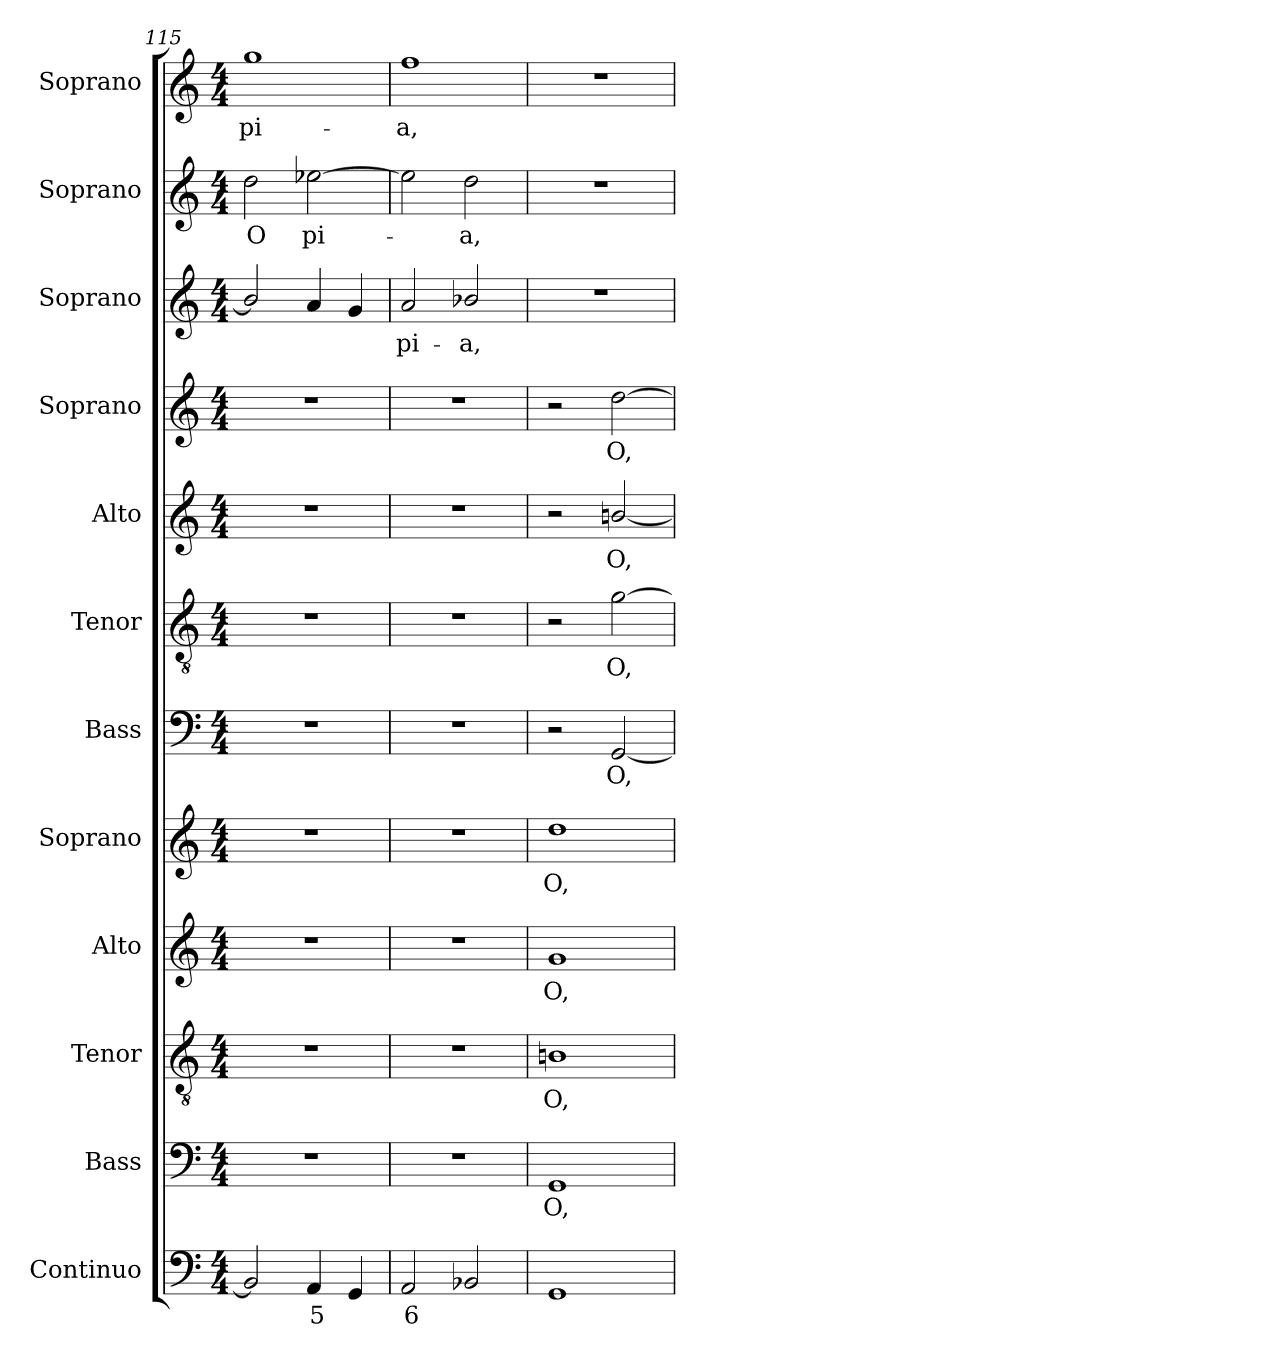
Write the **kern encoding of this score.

**kern	**text	**kern	**text	**kern	**text	**kern	**text	**kern	**text	**kern	**text	**kern	**text	**kern	**text	**kern	**text	**kern	**text	**kern	**text	**kern	**text
*part12	*part12	*part11	*part11	*part10	*part10	*part9	*part9	*part8	*part8	*part7	*part7	*part6	*part6	*part5	*part5	*part4	*part4	*part3	*part3	*part2	*part2	*part1	*part1
*staff12	*staff12	*staff11	*staff11	*staff10	*staff10	*staff9	*staff9	*staff8	*staff8	*staff7	*staff7	*staff6	*staff6	*staff5	*staff5	*staff4	*staff4	*staff3	*staff3	*staff2	*staff2	*staff1	*staff1
*I"Continuo	*	*I"Bass	*	*I"Tenor	*	*I"Alto	*	*I"Soprano	*	*I"Bass	*	*I"Tenor	*	*I"Alto	*	*I"Soprano	*	*I"Soprano	*	*I"Soprano	*	*I"Soprano	*
*I'Cont.	*	*I'B.	*	*I'T.	*	*I'A.	*	*I'S.	*	*I'B.	*	*I'T.	*	*I'A.	*	*I'S.	*	*I'S.	*	*I'S.	*	*I'S.	*
*clefF4	*	*clefF4	*	*clefGv2	*	*clefG2	*	*clefG2	*	*clefF4	*	*clefGv2	*	*clefG2	*	*clefG2	*	*clefG2	*	*clefG2	*	*clefG2	*
*	*	*	*	*ITrd7c12	*	*	*	*	*	*	*	*ITrd7c12	*	*	*	*	*	*	*	*	*	*	*
*k[]	*	*k[]	*	*k[]	*	*k[]	*	*k[]	*	*k[]	*	*k[]	*	*k[]	*	*k[]	*	*k[]	*	*k[]	*	*k[]	*
*C:	*	*C:	*	*C:	*	*C:	*	*C:	*	*C:	*	*C:	*	*C:	*	*C:	*	*C:	*	*C:	*	*C:	*
*M4/4	*	*M4/4	*	*M4/4	*	*M4/4	*	*M4/4	*	*M4/4	*	*M4/4	*	*M4/4	*	*M4/4	*	*M4/4	*	*M4/4	*	*M4/4	*
=115	=115	=115	=115	=115	=115	=115	=115	=115	=115	=115	=115	=115	=115	=115	=115	=115	=115	=115	=115	=115	=115	=115	=115
!	!	!	!	!	!	!	!	!	!	!	!	!	!	!	!	!	!	!	!	!	!LO:LY:b:color=#000000	!	!
!	!	!	!	!	!	!	!	!	!	!	!	!	!	!	!	!	!	!	!	!	!	!	!LO:LY:b:color=#000000
2BBi/]	.	1r	.	1r	.	1r	.	1r	.	1r	.	1r	.	1r	.	1r	.	2b-i/]	.	2ddi\	O	1ggi	pi-
!	!LO:LY:b:color=#000000	!	!	!	!	!	!	!	!	!	!	!	!	!	!	!	!	!	!	!	!	!	!
!	!	!	!	!	!	!	!	!	!	!	!	!	!	!	!	!	!	!	!	!	!LO:LY:b:color=#000000	!	!
4AAi/	5	.	.	.	.	.	.	.	.	.	.	.	.	.	.	.	.	4ai/	.	[>2ee-Xi\	pi-	.	.
4GGi/	.	.	.	.	.	.	.	.	.	.	.	.	.	.	.	.	.	4gi/	.	.	.	.	.
=116	=116	=116	=116	=116	=116	=116	=116	=116	=116	=116	=116	=116	=116	=116	=116	=116	=116	=116	=116	=116	=116	=116	=116
!	!LO:LY:b:color=#000000	!	!	!	!	!	!	!	!	!	!	!	!	!	!	!	!	!	!	!	!	!	!
!	!	!	!	!	!	!	!	!	!	!	!	!	!	!	!	!	!	!	!LO:LY:b:color=#000000	!	!	!	!
!	!	!	!	!	!	!	!	!	!	!	!	!	!	!	!	!	!	!	!	!	!	!	!LO:LY:b:color=#000000
2AAi/	6	1r	.	1r	.	1r	.	1r	.	1r	.	1r	.	1r	.	1r	.	2ai/	pi-	2ee-i\]	.	1ffi	-a,
!	!	!	!	!	!	!	!	!	!	!	!	!	!	!	!	!	!	!	!LO:LY:b:color=#000000	!	!	!	!
!	!	!	!	!	!	!	!	!	!	!	!	!	!	!	!	!	!	!	!	!	!LO:LY:b:color=#000000	!	!
2BB-Xi/	.	.	.	.	.	.	.	.	.	.	.	.	.	.	.	.	.	2b-Xi/	-a,	2ddi\	-a,	.	.
!!LO:PB:g=z
=117	=117	=117	=117	=117	=117	=117	=117	=117	=117	=117	=117	=117	=117	=117	=117	=117	=117	=117	=117	=117	=117	=117	=117
!	!	!	!LO:LY:b:color=#000000	!	!	!	!	!	!	!	!	!	!	!	!	!	!	!	!	!	!	!	!
!	!	!	!	!	!LO:LY:b:color=#000000	!	!	!	!	!	!	!	!	!	!	!	!	!	!	!	!	!	!
!	!	!	!	!	!	!	!LO:LY:b:color=#000000	!	!	!	!	!	!	!	!	!	!	!	!	!	!	!	!
!	!	!	!	!	!	!	!	!	!LO:LY:b:color=#000000	!	!	!	!	!	!	!	!	!	!	!	!	!	!
1GGi	.	1GGi	O,	1BBni	O,	1gi	O,	1ddi	O,	2r	.	2r	.	2r	.	2r	.	1r	.	1r	.	1r	.
!	!	!	!	!	!	!	!	!	!	!	!LO:LY:b:color=#000000	!	!	!	!	!	!	!	!	!	!	!	!
!	!	!	!	!	!	!	!	!	!	!	!	!	!LO:LY:b:color=#000000	!	!	!	!	!	!	!	!	!	!
!	!	!	!	!	!	!	!	!	!	!	!	!	!	!	!LO:LY:b:color=#000000	!	!	!	!	!	!	!	!
!	!	!	!	!	!	!	!	!	!	!	!	!	!	!	!	!	!LO:LY:b:color=#000000	!	!	!	!	!	!
.	.	.	.	.	.	.	.	.	.	[<2GGi/	O,	[>2Gi\	O,	[<2bni/	O,	[>2ddi\	O,	.	.	.	.	.	.
=	=	=	=	=	=	=	=	=	=	=	=	=	=	=	=	=	=	=	=	=	=	=	=
*-	*-	*-	*-	*-	*-	*-	*-	*-	*-	*-	*-	*-	*-	*-	*-	*-	*-	*-	*-	*-	*-	*-	*-
